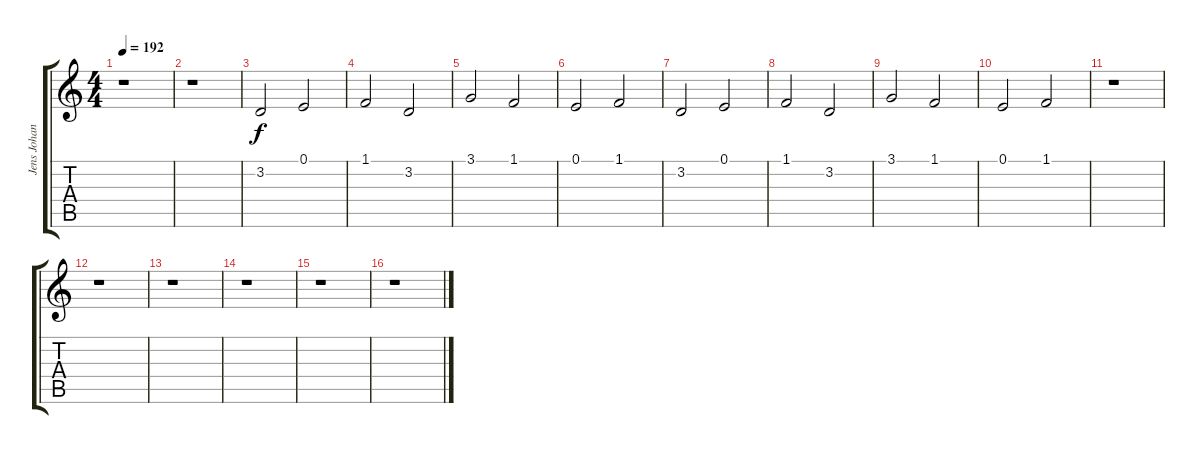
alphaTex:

\track ("Jens Johansson" "Jens Johan") {instrument choiraahs}
\staff {score tabs}
\tuning (E4 B3 G3 D3 A2 E2) {hide}
\ts (4 4)
\tempo 192
\clef g2
\ks c
r.1{dy f instrument choiraahs} |
r.1 |
3.2.2 0.1.2 |
1.1.2 3.2.2 |
3.1.2 1.1.2 |
0.1.2 1.1.2 |
3.2.2 0.1.2 |
1.1.2 3.2.2 |
3.1.2 1.1.2 |
0.1.2 1.1.2 |
r.1 |
r.1 |
r.1 |
r.1 |
r.1 |
r.1
